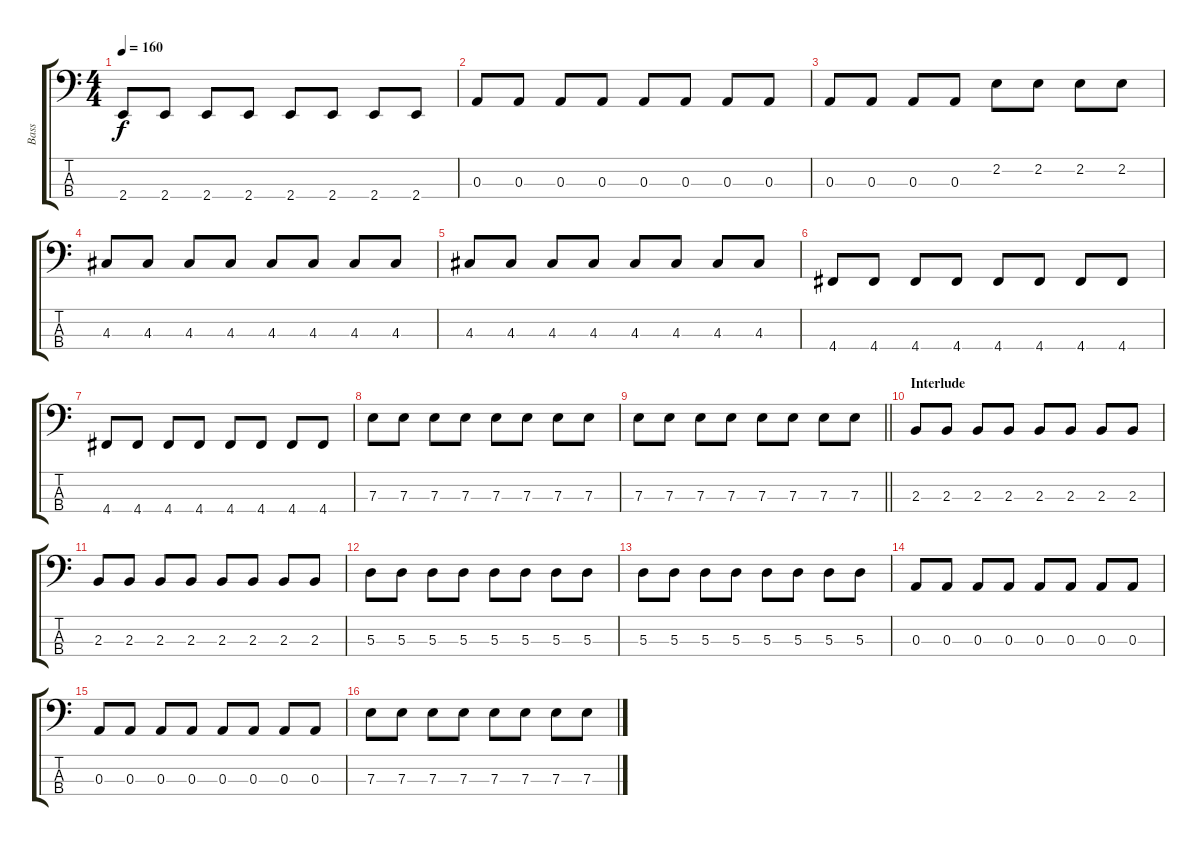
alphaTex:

\track ("Bass" "Bass") {instrument electricbassfinger}
\staff {score tabs}
\tuning (G2 D2 A1 D1) {hide}
\ts (4 4)
\tempo 160
\clef f4
\ks c
2.4.8{dy f} 2.4.8 2.4.8 2.4.8 2.4.8 2.4.8 2.4.8 2.4.8 |
0.3.8 0.3.8 0.3.8 0.3.8 0.3.8 0.3.8 0.3.8 0.3.8 |
0.3.8 0.3.8 0.3.8 0.3.8 2.2.8 2.2.8 2.2.8 2.2.8 |
4.3.8 4.3.8 4.3.8 4.3.8 4.3.8 4.3.8 4.3.8 4.3.8 |
4.3.8 4.3.8 4.3.8 4.3.8 4.3.8 4.3.8 4.3.8 4.3.8 |
4.4.8 4.4.8 4.4.8 4.4.8 4.4.8 4.4.8 4.4.8 4.4.8 |
4.4.8 4.4.8 4.4.8 4.4.8 4.4.8 4.4.8 4.4.8 4.4.8 |
7.3.8 7.3.8 7.3.8 7.3.8 7.3.8 7.3.8 7.3.8 7.3.8 |
\barLineRight lightlight
7.3.8 7.3.8 7.3.8 7.3.8 7.3.8 7.3.8 7.3.8 7.3.8 |
\section ("" "Interlude")
2.3.8 2.3.8 2.3.8 2.3.8 2.3.8 2.3.8 2.3.8 2.3.8 |
2.3.8 2.3.8 2.3.8 2.3.8 2.3.8 2.3.8 2.3.8 2.3.8 |
5.3.8 5.3.8 5.3.8 5.3.8 5.3.8 5.3.8 5.3.8 5.3.8 |
5.3.8 5.3.8 5.3.8 5.3.8 5.3.8 5.3.8 5.3.8 5.3.8 |
0.3.8 0.3.8 0.3.8 0.3.8 0.3.8 0.3.8 0.3.8 0.3.8 |
0.3.8 0.3.8 0.3.8 0.3.8 0.3.8 0.3.8 0.3.8 0.3.8 |
7.3.8 7.3.8 7.3.8 7.3.8 7.3.8 7.3.8 7.3.8 7.3.8
